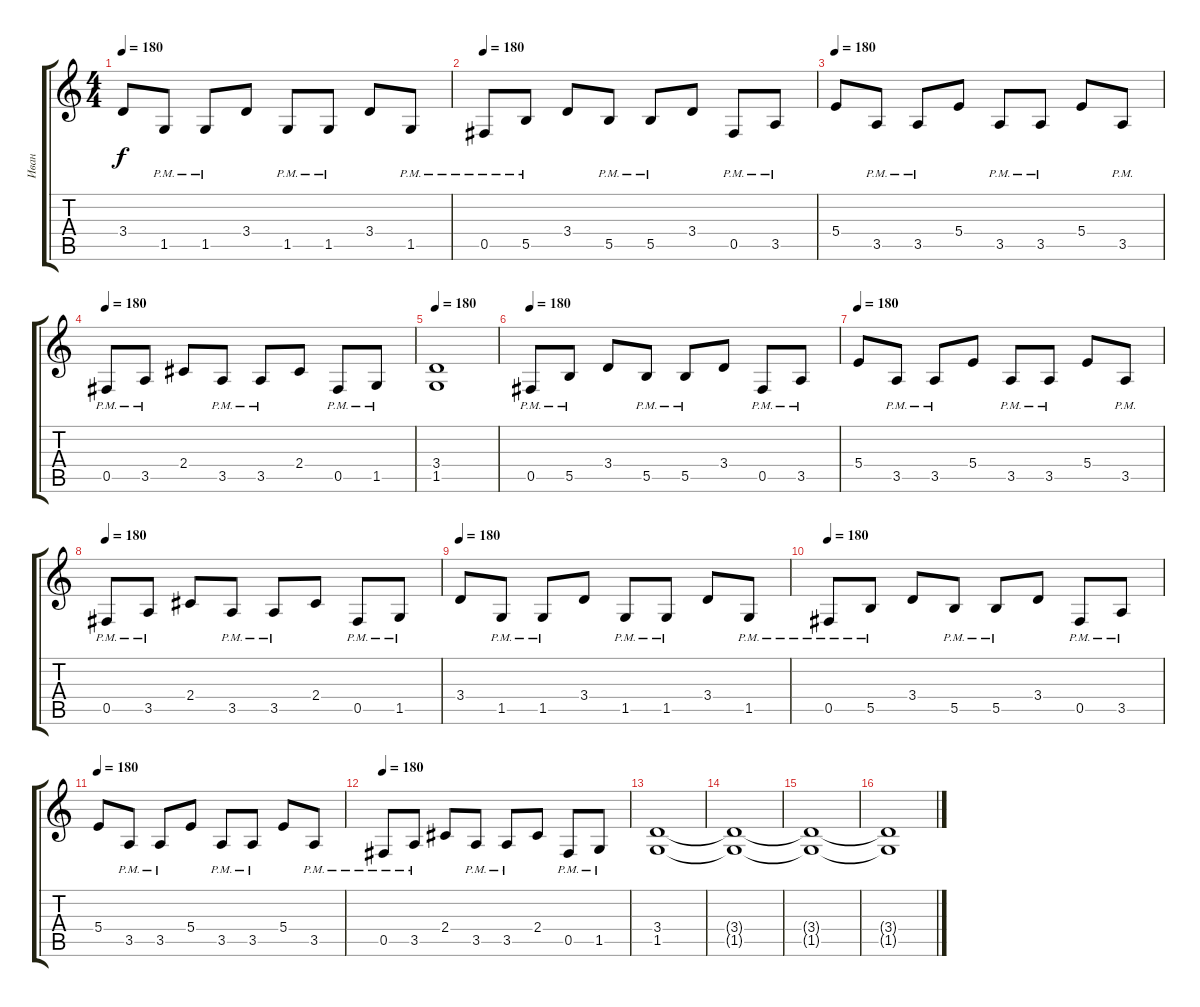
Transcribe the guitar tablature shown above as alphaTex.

\track ("Иван" "Иван") {instrument distortionguitar}
\staff {score tabs}
\tuning (Db4 Ab3 E3 B2 Gb2 B1) {hide}
\ts (4 4)
\tempo 180
\clef g2
\ks c
3.4.8{dy f} 1.5{pm}.8 1.5{pm}.8 3.4.8 1.5{pm}.8 1.5{pm}.8 3.4.8 1.5{pm}.8 |
\tempo 180
0.5{pm}.8 5.5{pm}.8 3.4.8 5.5{pm}.8 5.5{pm}.8 3.4.8 0.5{pm}.8 3.5{pm}.8 |
\tempo 180
5.4.8 3.5{pm}.8 3.5{pm}.8 5.4.8 3.5{pm}.8 3.5{pm}.8 5.4.8 3.5{pm}.8 |
\tempo 180
0.5{pm}.8 3.5{pm}.8 2.4.8 3.5{pm}.8 3.5{pm}.8 2.4.8 0.5{pm}.8 1.5{pm}.8 |
\tempo 180
(3.4 1.5).1 |
\tempo 180
0.5{pm}.8 5.5{pm}.8 3.4.8 5.5{pm}.8 5.5{pm}.8 3.4.8 0.5{pm}.8 3.5{pm}.8 |
\tempo 180
5.4.8 3.5{pm}.8 3.5{pm}.8 5.4.8 3.5{pm}.8 3.5{pm}.8 5.4.8 3.5{pm}.8 |
\tempo 180
0.5{pm}.8 3.5{pm}.8 2.4.8 3.5{pm}.8 3.5{pm}.8 2.4.8 0.5{pm}.8 1.5{pm}.8 |
\tempo 180
3.4.8 1.5{pm}.8 1.5{pm}.8 3.4.8 1.5{pm}.8 1.5{pm}.8 3.4.8 1.5{pm}.8 |
\tempo 180
0.5{pm}.8 5.5{pm}.8 3.4.8 5.5{pm}.8 5.5{pm}.8 3.4.8 0.5{pm}.8 3.5{pm}.8 |
\tempo 180
5.4.8 3.5{pm}.8 3.5{pm}.8 5.4.8 3.5{pm}.8 3.5{pm}.8 5.4.8 3.5{pm}.8 |
\tempo 180
0.5{pm}.8 3.5{pm}.8 2.4.8 3.5{pm}.8 3.5{pm}.8 2.4.8 0.5{pm}.8 1.5{pm}.8 |
(3.4 1.5).1 |
(3.4{t} 1.5{t}).1 |
(3.4{t} 1.5{t}).1 |
(3.4{t} 1.5{t}).1
